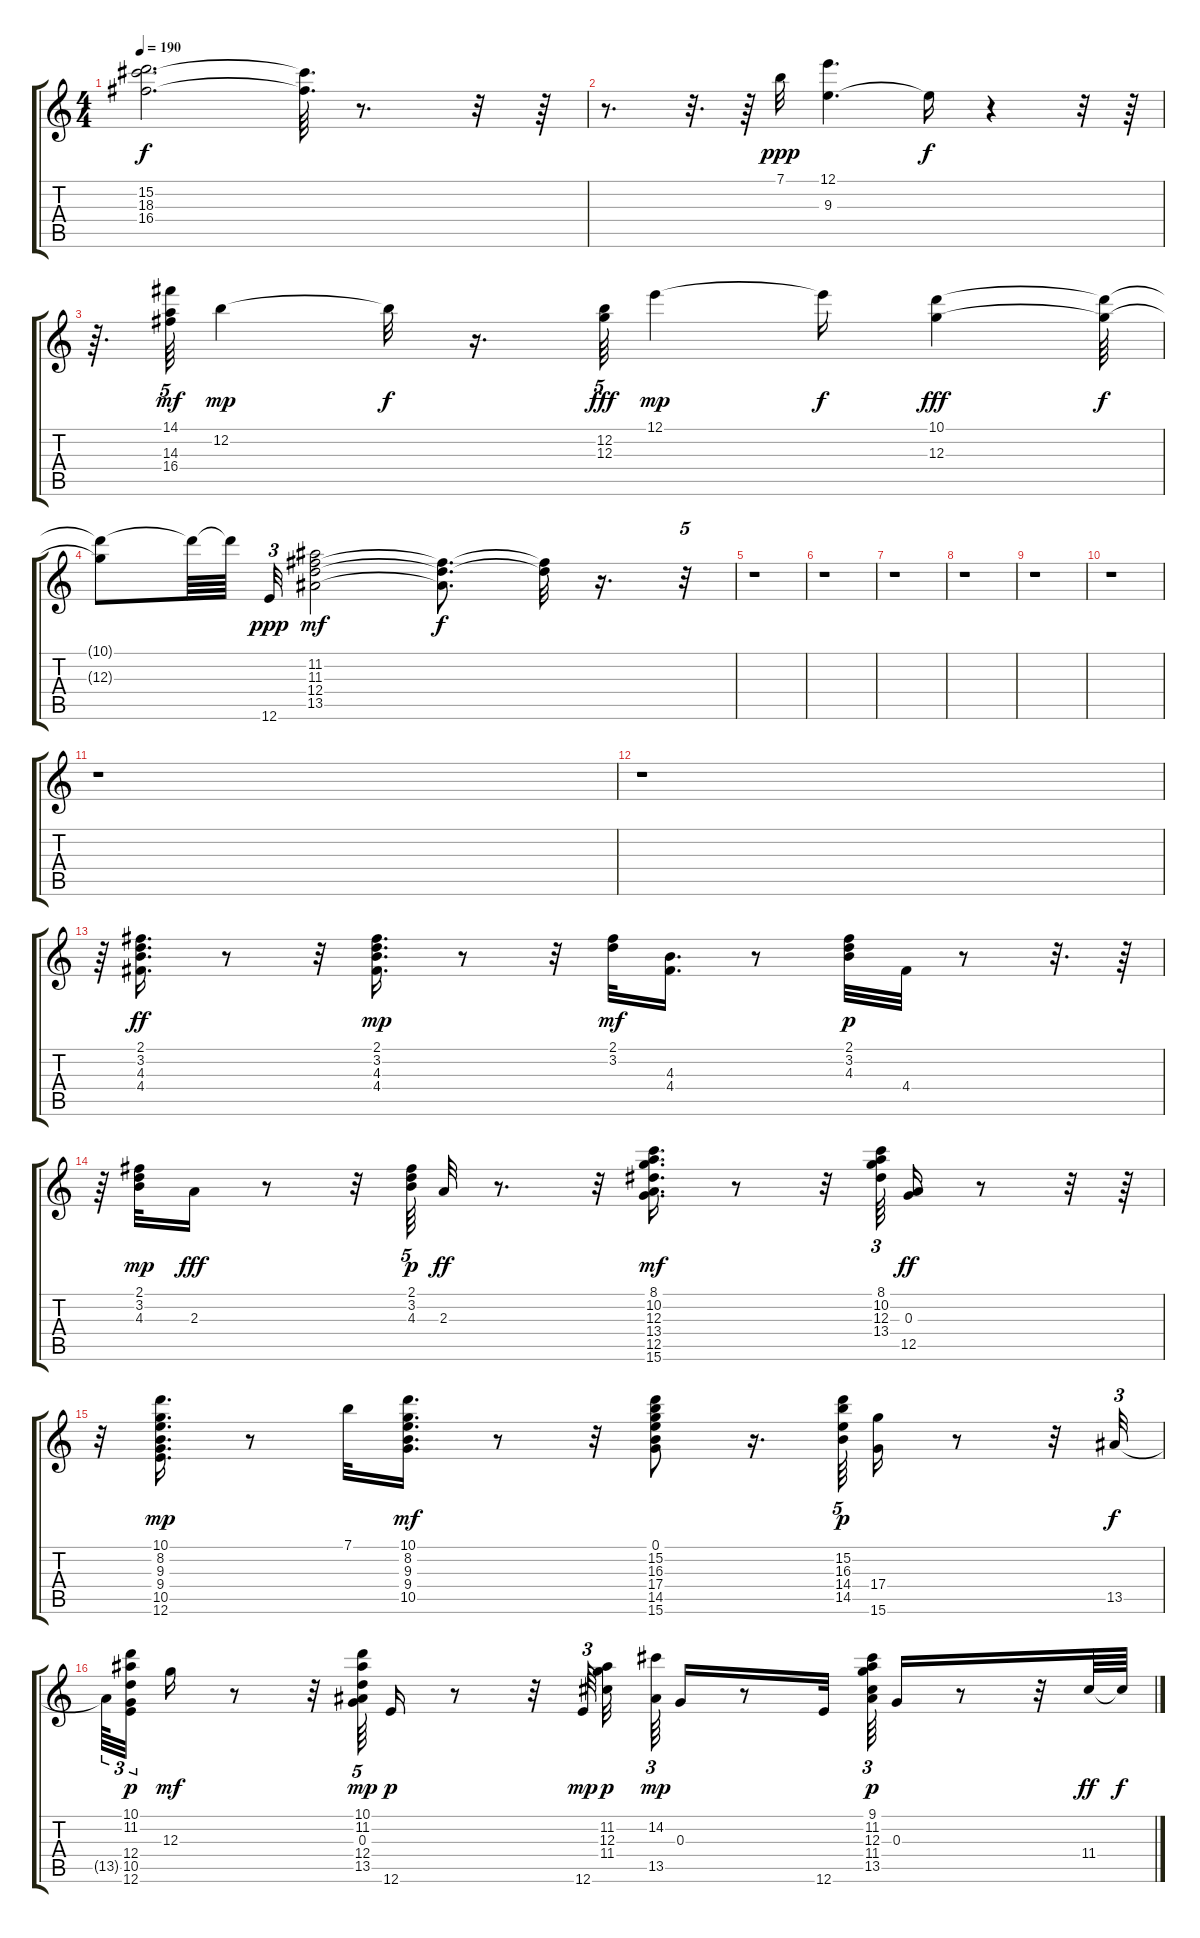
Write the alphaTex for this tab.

\track "" {instrument electricguitarjazz}
\staff {score tabs}
\tuning (E4 B3 G3 D3 A2 E2) {hide}
\ts (4 4)
\tempo 190
\clef g2
\ks c
(15.2{t} 18.3{t} 16.4{t}).2{d dy f} (18.3{t} 16.4{t}).64{d} r.8{d} r.32 r.64 |
r.8{d} r.32{d} r.64 7.1.32{dy ppp} (12.1 9.3).4{d} 9.3{t}.16{dy f} r.4 r.32 r.64 |
r.64{d} (14.1 14.3 16.4).64{tu (5 4) dy mf} 12.2.4{dy mp} 12.2{t}.32{dy f} r.16{d} (12.2 12.3).64{tu (5 4) dy fff} 12.1.4{dy mp} 12.1{t}.16{dy f} (10.1 12.3).4{dy fff} (10.1{t} 12.3{t}).64{dy f} |
(10.1{t} 12.3{t}).8 10.1{t}.64 10.1{t}.64 12.6.32{tu (3 2) dy ppp} (11.2 11.3 12.4 13.5).2{dy mf} (11.3{t} 12.4{t} 13.5{t}).8{d dy f} (11.3{t} 12.4{t}).32 r.16{d} r.32{tu (5 4)} |
r.1 |
r.1 |
r.1 |
r.1 |
r.1 |
r.1 |
r.1 |
r.1 |
r.64 (2.1 3.2 4.3 4.4).16{d dy ff} r.8 r.32 (2.1 3.2 4.3 4.4).16{d dy mp} r.8 r.32 (2.1 3.2).32{dy mf} (4.3 4.4).16{d} r.8 (2.1 3.2 4.3).32{dy p} 4.4.32 r.8 r.32{d} r.64 |
r.64 (2.1 3.2 4.3).32{dy mp} 2.3.16{dy fff} r.8 r.32 (2.1 3.2 4.3).64{tu (5 4) dy p} 2.3.32{dy ff} r.8{d} r.32 (8.1 10.2 12.3 13.4 12.5 15.6).16{d dy mf} r.8 r.32 (8.1 10.2 12.3 13.4).64{tu (3 2)} (0.3 12.5).16{dy ff} r.8 r.32 r.64 |
r.32 (10.1 8.2 9.3 9.4 10.5 12.6).16{d dy mp} r.8 7.1.32 (10.1 8.2 9.3 9.4 10.5).16{d dy mf} r.8 r.32 (0.1 15.2 16.3 17.4 14.5 15.6).8 r.16{d} (15.2 16.3 14.4 14.5).64{tu (5 4) dy p} (17.4 15.6).16 r.8 r.32 13.5.32{tu (3 2) dy f} |
13.5{t}.64{tu (3 2)} (10.1 11.2 12.4 10.5 12.6).32{tu (3 2) dy p} 12.3.16{dy mf} r.8 r.32 (10.1 11.2 0.3 12.4 13.5).64{tu (5 4) dy mp} 12.6.16{dy p} r.8 r.32 12.6.64{tu (3 2) dy mp} (11.2 12.3 11.4).32{dy p} (14.2 13.5).64{tu (3 2) dy mp} 0.3.16 r.8 12.6.32 (9.1 11.2 12.3 11.4 13.5).64{tu (3 2) dy p} 0.3.16 r.8 r.32 11.4.64{dy ff} 11.4{t}.64{dy f}
